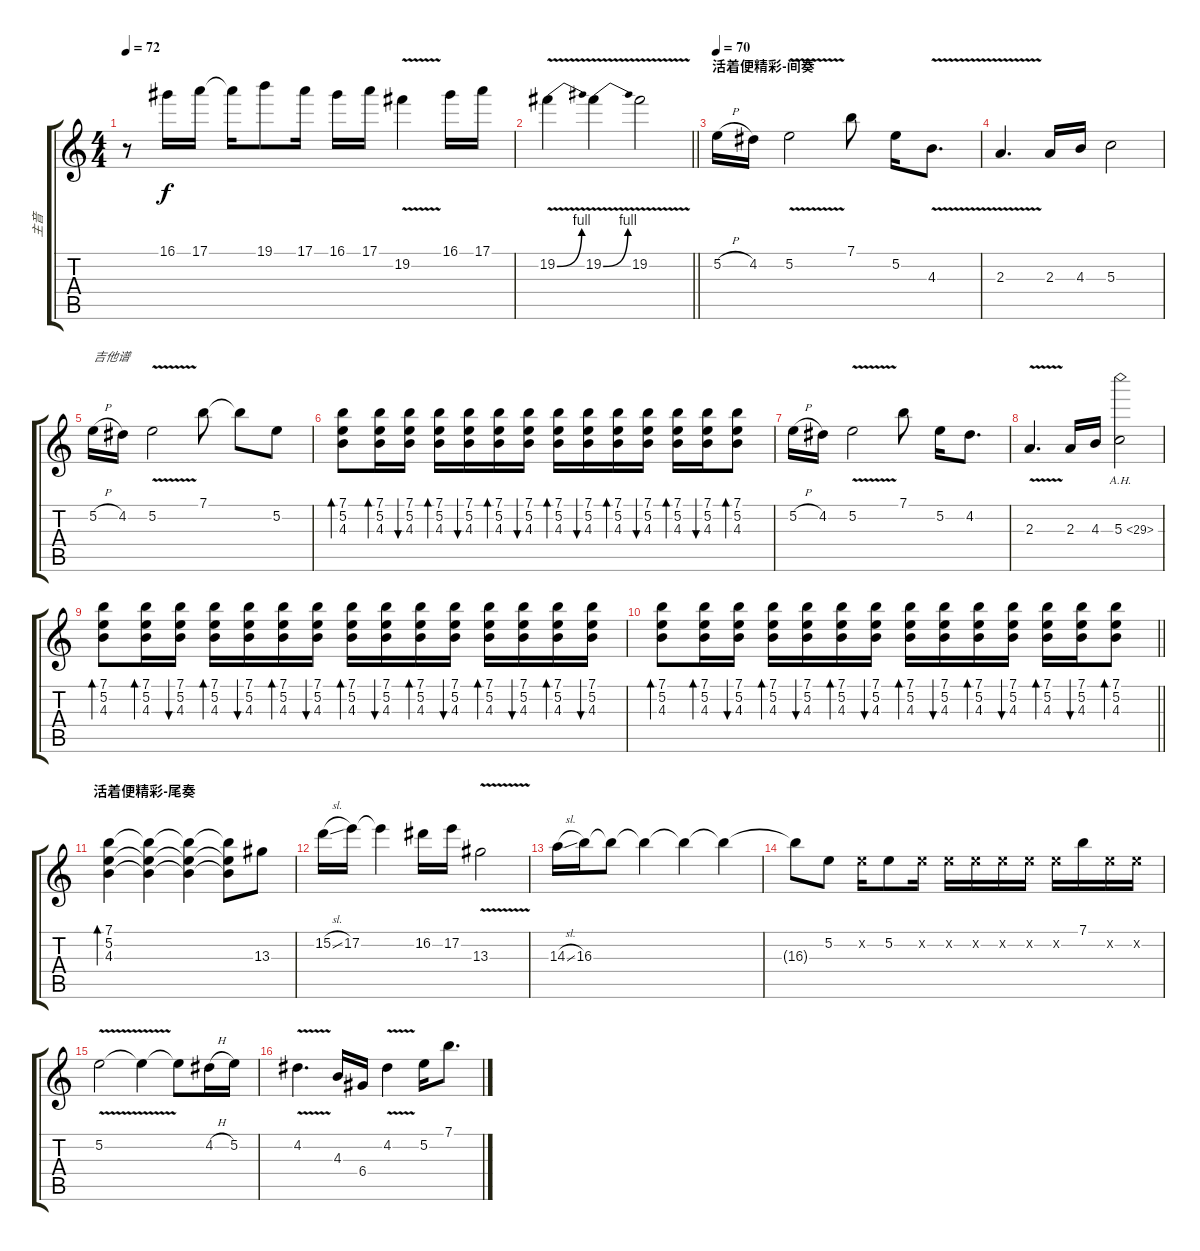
\track ("主音" "主音") {instrument overdrivenguitar}
\staff {score tabs}
\tuning (E4 B3 G3 D3 A2 E2) {hide}
\ts (4 4)
\tempo 72
\clef g2
\ks c
r.8{dy f} 16.1.16 17.1.16 17.1{t}.16 19.1.8 17.1.16 16.1.16 17.1.16 19.2{v}.4 16.1.16 17.1.16 |
\barLineRight lightlight
19.2{be (bend 0 0 60 4) v}.4 19.2{be (bend 0 0 60 4) v}.4 19.2{v}.2 |
\section ("" "活着便精彩-间奏")
\tempo 70
5.2{h}.16 4.2.16 5.2{v}.2 7.1.8 5.2.16 4.3{v}.8{d} |
2.3{v}.4{d} 2.3.16 4.3.16 5.3.2 |
5.2{h}.16{txt "吉他谱"} 4.2.16 5.2{v}.2 7.1.8 7.1{t}.8 5.2.8 |
(7.1 5.2 4.3).8{bd 60 volume 10} (7.1 5.2 4.3).16{bd 60} (7.1 5.2 4.3).16{bu 60} (7.1 5.2 4.3).16{bd 60} (7.1 5.2 4.3).16{bu 60} (7.1 5.2 4.3).16{bd 60} (7.1 5.2 4.3).16{bu 60} (7.1 5.2 4.3).16{bd 60} (7.1 5.2 4.3).16{bu 60} (7.1 5.2 4.3).16{bd 60} (7.1 5.2 4.3).16{bu 60} (7.1 5.2 4.3).16{bd 60} (7.1 5.2 4.3).16{bu 60} (7.1 5.2 4.3).8{bd 60} |
5.2{h}.16{volume 13} 4.2.16 5.2{v}.2 7.1.8 5.2.16 4.2.8{d} |
2.3{v}.4{d} 2.3.16 4.3.16 5.3{ah 24}.2 |
(7.1 5.2 4.3).8{bd 60 volume 10} (7.1 5.2 4.3).16{bd 60} (7.1 5.2 4.3).16{bu 60} (7.1 5.2 4.3).16{bd 60} (7.1 5.2 4.3).16{bu 60} (7.1 5.2 4.3).16{bd 60} (7.1 5.2 4.3).16{bu 60} (7.1 5.2 4.3).16{bd 60} (7.1 5.2 4.3).16{bu 60} (7.1 5.2 4.3).16{bd 60} (7.1 5.2 4.3).16{bu 60} (7.1 5.2 4.3).16{bd 60} (7.1 5.2 4.3).16{bu 60} (7.1 5.2 4.3).16{bd 60} (7.1 5.2 4.3).16{bu 60} |
\barLineRight lightlight
(7.1 5.2 4.3).8{bd 60} (7.1 5.2 4.3).16{bd 60} (7.1 5.2 4.3).16{bu 60} (7.1 5.2 4.3).16{bd 60} (7.1 5.2 4.3).16{bu 60} (7.1 5.2 4.3).16{bd 60} (7.1 5.2 4.3).16{bu 60} (7.1 5.2 4.3).16{bd 60} (7.1 5.2 4.3).16{bu 60} (7.1 5.2 4.3).16{bd 60} (7.1 5.2 4.3).16{bu 60} (7.1 5.2 4.3).16{bd 60} (7.1 5.2 4.3).16{bu 60} (7.1 5.2 4.3).8{bd 60} |
\section ("" "活着便精彩-尾奏")
(7.1 5.2 4.3).4{bd 60} (7.1{t} 5.2{t} 4.3{t}).4 (7.1{t} 5.2{t} 4.3{t}).4 (7.1{t} 5.2{t} 4.3{t}).8 13.3.8{volume 13} |
15.2{sl}.16 17.2.16 17.2{t}.4 16.2.16 17.2.16 13.3{v}.2 |
14.3{sl}.16 16.3.16 16.3{t}.8 16.3{t}.4 16.3{t}.4 16.3{t}.4 |
16.3{t}.8 5.2.8 5.2{x}.16 5.2.8 5.2{x}.16 5.2{x}.16 5.2{x}.16 5.2{x}.16 5.2{x}.16 5.2{x}.16 7.1.16 5.2{x}.16 5.2{x}.16 |
5.2{v}.2 5.2{t}.4 5.2{t}.8 4.2{h}.16 5.2.16 |
4.2{v}.4{d} 4.3.16 6.4.16 4.2{v}.4 5.2.16 7.1.8{d}
